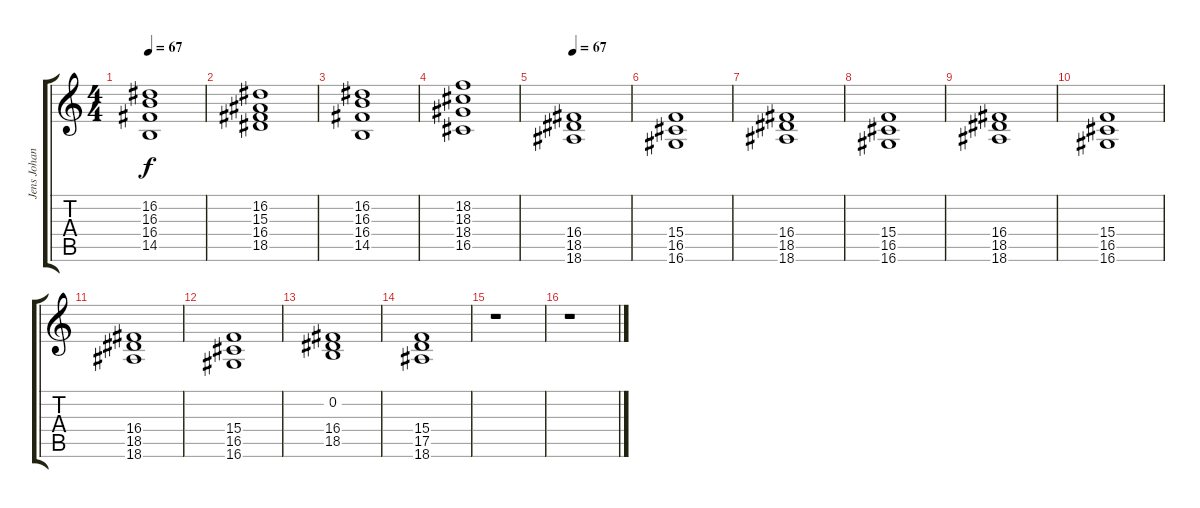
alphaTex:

\track ("Jens Johansson" "Jens Johan") {instrument synthstrings1}
\staff {score tabs}
\tuning (E4 B3 G3 D3 A2 E2) {hide}
\ts (4 4)
\tempo 67
\clef g2
\ks c
(16.2 16.3 16.4 14.5).1{dy f} |
(16.2 15.3 16.4 18.5).1 |
(16.2 16.3 16.4 14.5).1 |
(18.2 18.3 18.4 16.5).1 |
\tempo 67
(16.4 18.5 18.6).1 |
(15.4 16.5 16.6).1 |
(16.4 18.5 18.6).1 |
(15.4 16.5 16.6).1 |
(16.4 18.5 18.6).1 |
(15.4 16.5 16.6).1 |
(16.4 18.5 18.6).1 |
(15.4 16.5 16.6).1 |
(0.2 16.4 18.5).1 |
(15.4 17.5 18.6).1 |
r.1 |
r.1
